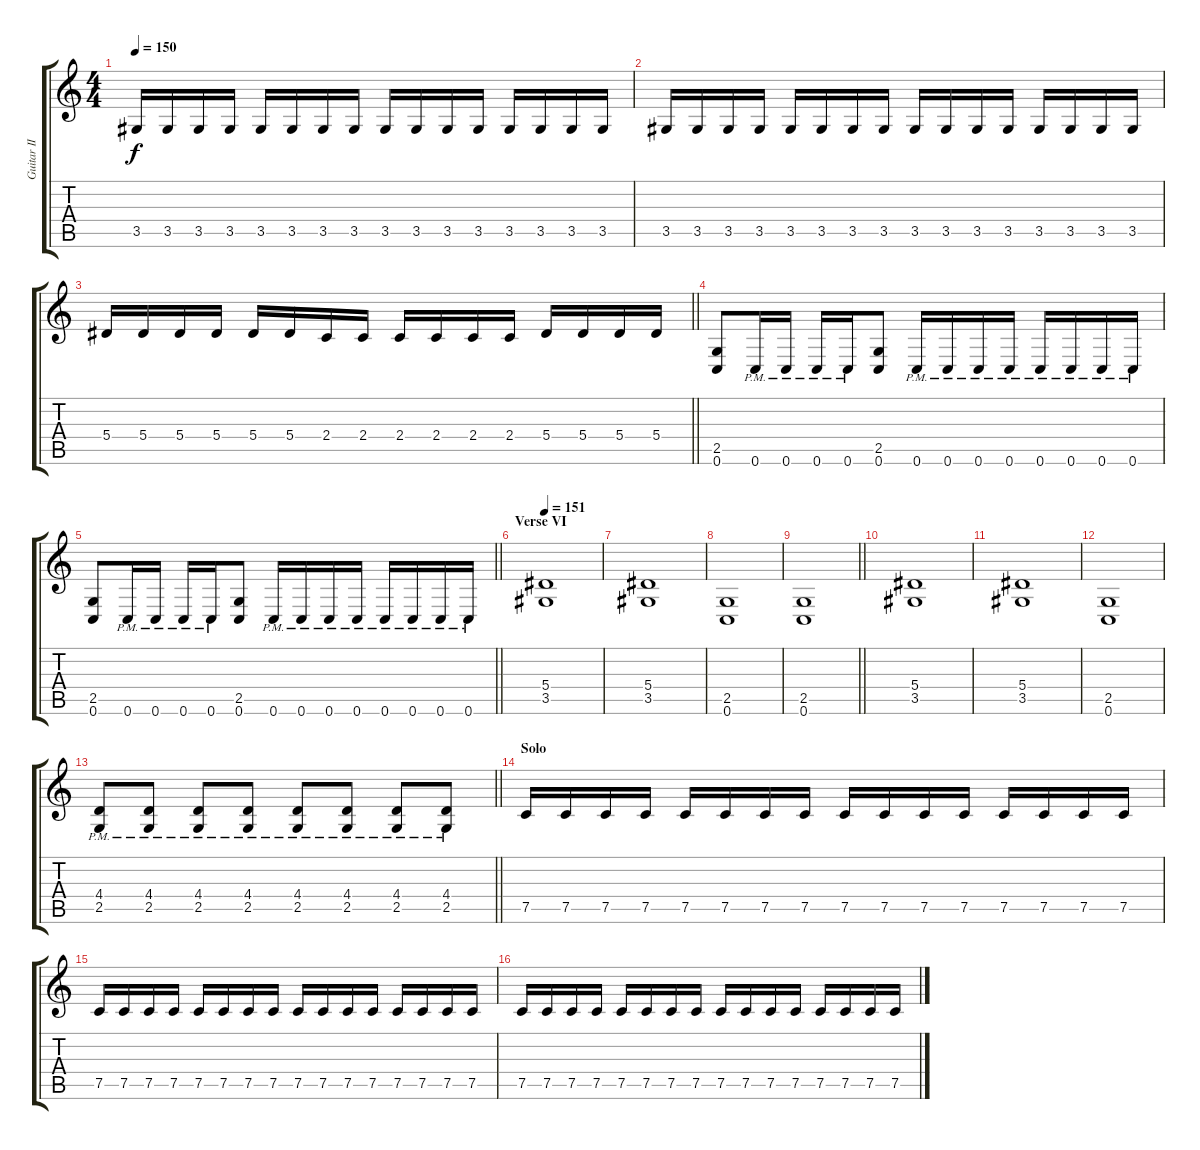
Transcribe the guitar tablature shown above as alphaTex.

\track ("Guitar II" "Guitar II") {instrument distortionguitar}
\staff {score tabs}
\tuning (C4 G3 Eb3 Bb2 F2 C2) {hide}
\ts (4 4)
\tempo 150
\clef g2
\ks c
3.5.16{dy f} 3.5.16 3.5.16 3.5.16 3.5.16 3.5.16 3.5.16 3.5.16 3.5.16 3.5.16 3.5.16 3.5.16 3.5.16 3.5.16 3.5.16 3.5.16 |
3.5.16 3.5.16 3.5.16 3.5.16 3.5.16 3.5.16 3.5.16 3.5.16 3.5.16 3.5.16 3.5.16 3.5.16 3.5.16 3.5.16 3.5.16 3.5.16 |
\barLineRight lightlight
5.4.16 5.4.16 5.4.16 5.4.16 5.4.16 5.4.16 2.4.16 2.4.16 2.4.16 2.4.16 2.4.16 2.4.16 5.4.16 5.4.16 5.4.16 5.4.16 |
\section ("" "")
(2.5 0.6).8 0.6{pm}.16 0.6{pm}.16 0.6{pm}.16 0.6{pm}.16 (2.5 0.6).8 0.6{pm}.16 0.6{pm}.16 0.6{pm}.16 0.6{pm}.16 0.6{pm}.16 0.6{pm}.16 0.6{pm}.16 0.6{pm}.16 |
\barLineRight lightlight
(2.5 0.6).8 0.6{pm}.16 0.6{pm}.16 0.6{pm}.16 0.6{pm}.16 (2.5 0.6).8 0.6{pm}.16 0.6{pm}.16 0.6{pm}.16 0.6{pm}.16 0.6{pm}.16 0.6{pm}.16 0.6{pm}.16 0.6{pm}.16 |
\section ("" "Verse VI")
\tempo 151
(5.4 3.5).1 |
(5.4 3.5).1 |
(2.5 0.6).1 |
\barLineRight lightlight
(2.5 0.6).1 |
\section ("" "")
(5.4 3.5).1 |
(5.4 3.5).1 |
(2.5 0.6).1 |
\barLineRight lightlight
(4.4{pm} 2.5{pm}).8 (4.4{pm} 2.5{pm}).8 (4.4{pm} 2.5{pm}).8 (4.4{pm} 2.5{pm}).8 (4.4{pm} 2.5{pm}).8 (4.4{pm} 2.5{pm}).8 (4.4{pm} 2.5{pm}).8 (4.4{pm} 2.5{pm}).8 |
\section ("" "Solo")
7.5.16 7.5.16 7.5.16 7.5.16 7.5.16 7.5.16 7.5.16 7.5.16 7.5.16 7.5.16 7.5.16 7.5.16 7.5.16 7.5.16 7.5.16 7.5.16 |
7.5.16 7.5.16 7.5.16 7.5.16 7.5.16 7.5.16 7.5.16 7.5.16 7.5.16 7.5.16 7.5.16 7.5.16 7.5.16 7.5.16 7.5.16 7.5.16 |
7.5.16 7.5.16 7.5.16 7.5.16 7.5.16 7.5.16 7.5.16 7.5.16 7.5.16 7.5.16 7.5.16 7.5.16 7.5.16 7.5.16 7.5.16 7.5.16
